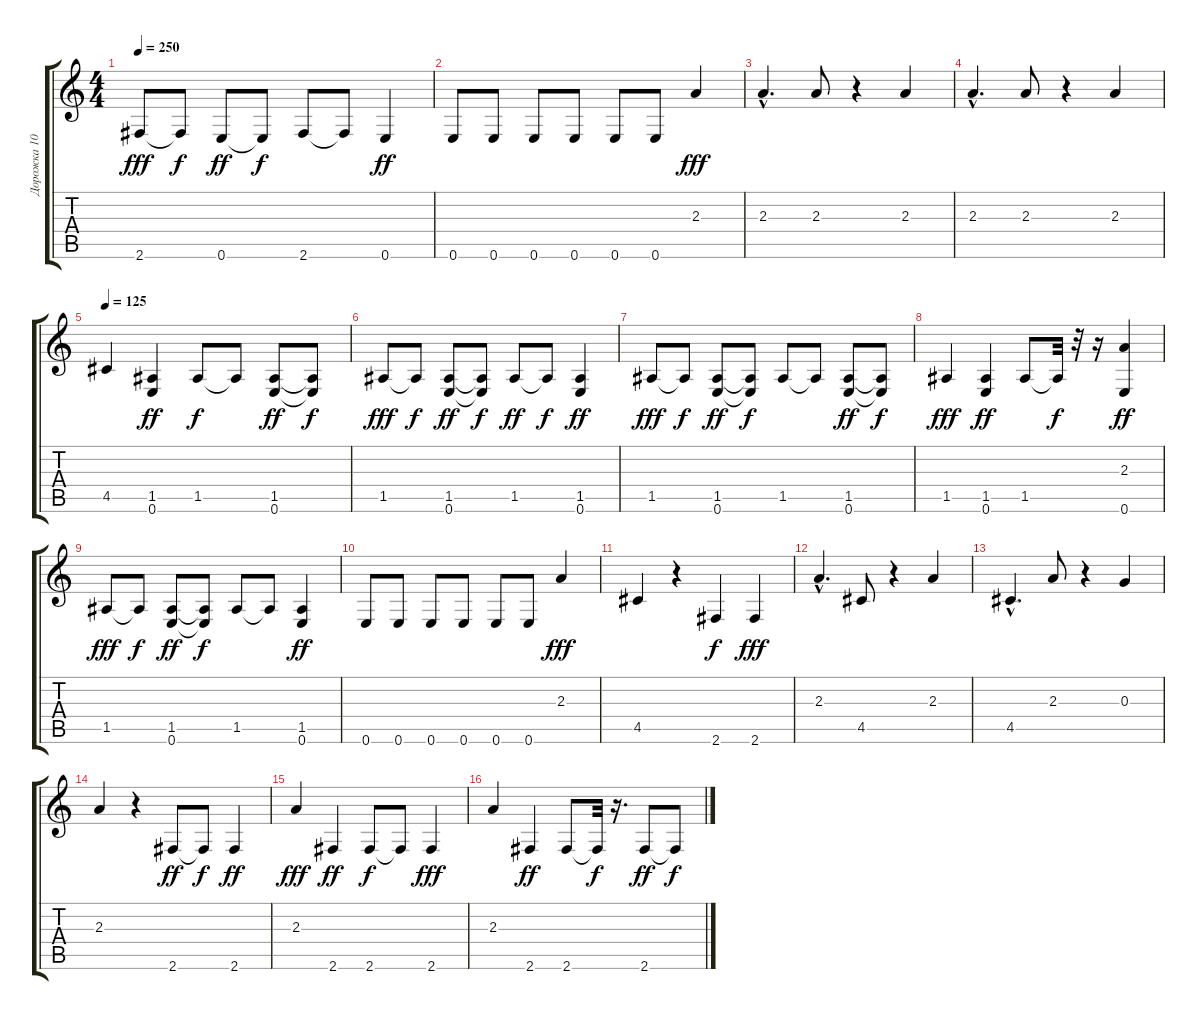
\track ("Дорожка 10" "Дорожка 10") {instrument acousticguitarnylon}
\staff {score tabs}
\tuning (E4 B3 G3 D3 A2 E2) {hide}
\ts (4 4)
\tempo 250
\clef g2
\ks c
2.6.8{dy fff} 2.6{t}.8{dy f} 0.6.8{dy ff} 0.6{t}.8{dy f} 2.6.8 2.6{t}.8 0.6.4{dy ff} |
0.6.8 0.6.8 0.6.8 0.6.8 0.6.8 0.6.8 2.3.4{dy fff} |
2.3{hac}.4{d} 2.3.8 r.4 2.3.4 |
2.3{hac}.4{d} 2.3.8 r.4 2.3.4 |
\tempo 125
4.5.4 (1.5 0.6).4{dy ff} 1.5.8{dy f} 1.5{t}.8 (1.5 0.6).8{dy ff} (1.5{t} 0.6{t}).8{dy f} |
1.5.8{dy fff} 1.5{t}.8{dy f} (1.5 0.6).8{dy ff} (1.5{t} 0.6{t}).8{dy f} 1.5.8{dy ff} 1.5{t}.8{dy f} (1.5 0.6).4{dy ff} |
1.5.8{dy fff} 1.5{t}.8{dy f} (1.5 0.6).8{dy ff} (1.5{t} 0.6{t}).8{dy f} 1.5.8 1.5{t}.8 (1.5 0.6).8{dy ff} (1.5{t} 0.6{t}).8{dy f} |
1.5.4{dy fff} (1.5 0.6).4{dy ff} 1.5.8 1.5{t}.32{dy f} r.32 r.16 (2.3 0.6).4{dy ff} |
1.5.8{dy fff} 1.5{t}.8{dy f} (1.5 0.6).8{dy ff} (1.5{t} 0.6{t}).8{dy f} 1.5.8 1.5{t}.8 (1.5 0.6).4{dy ff} |
0.6.8 0.6.8 0.6.8 0.6.8 0.6.8 0.6.8 2.3.4{dy fff} |
4.5.4 r.4 2.6.4{dy f} 2.6.4{dy fff} |
2.3{hac}.4{d} 4.5.8 r.4 2.3.4 |
4.5{hac}.4{d} 2.3.8 r.4 0.3.4 |
2.3.4 r.4 2.6.8{dy ff} 2.6{t}.8{dy f} 2.6.4{dy ff} |
2.3.4{dy fff} 2.6.4{dy ff} 2.6.8{dy f} 2.6{t}.8 2.6.4{dy fff} |
2.3.4 2.6.4{dy ff} 2.6.8 2.6{t}.32{dy f} r.16{d} 2.6.8{dy ff} 2.6{t}.8{dy f}
